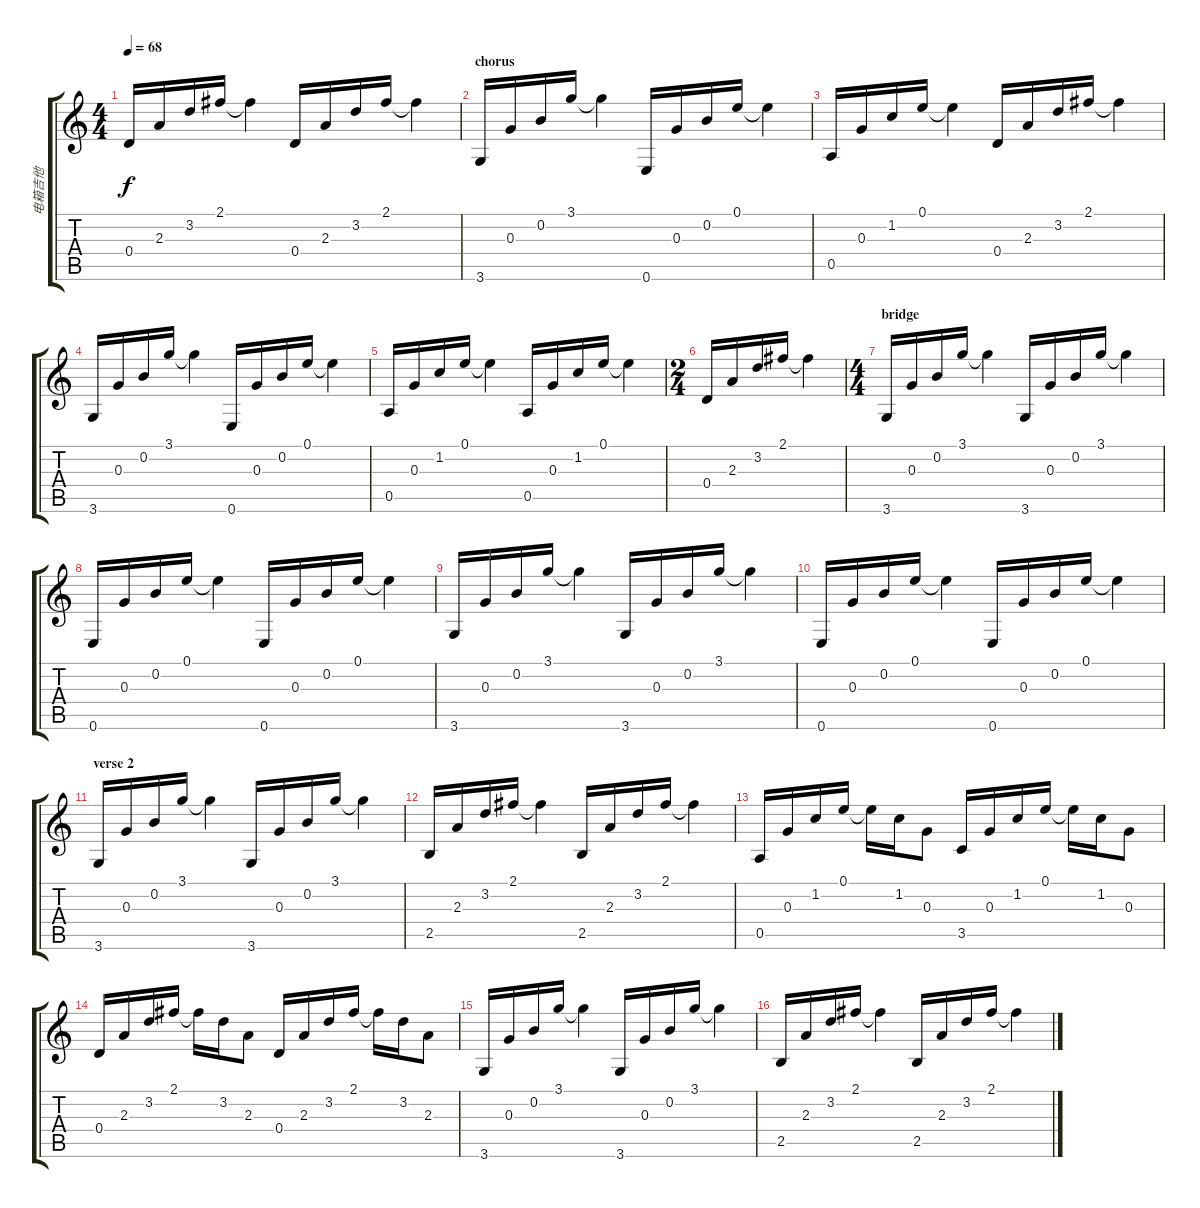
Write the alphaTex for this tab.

\track ("电箱吉他" "电箱吉他") {instrument acousticguitarsteel}
\staff {score tabs}
\tuning (E4 B3 G3 D3 A2 E2) {hide}
\ts (4 4)
\tempo 68
\clef g2
\ks c
0.4.16{dy f} 2.3.16 3.2.16 2.1.16 2.1{t}.4 0.4.16 2.3.16 3.2.16 2.1.16 2.1{t}.4 |
\section ("" "chorus")
3.6.16 0.3.16 0.2.16 3.1.16 3.1{t}.4 0.6.16 0.3.16 0.2.16 0.1.16 0.1{t}.4 |
0.5.16 0.3.16 1.2.16 0.1.16 0.1{t}.4 0.4.16 2.3.16 3.2.16 2.1.16 2.1{t}.4 |
3.6.16 0.3.16 0.2.16 3.1.16 3.1{t}.4 0.6.16 0.3.16 0.2.16 0.1.16 0.1{t}.4 |
0.5.16 0.3.16 1.2.16 0.1.16 0.1{t}.4 0.5.16 0.3.16 1.2.16 0.1.16 0.1{t}.4 |
\ts (2 4)
0.4.16 2.3.16 3.2.16 2.1.16 2.1{t}.4 |
\ts (4 4)
\section ("" "bridge")
3.6.16 0.3.16 0.2.16 3.1.16 3.1{t}.4 3.6.16 0.3.16 0.2.16 3.1.16 3.1{t}.4 |
0.6.16 0.3.16 0.2.16 0.1.16 0.1{t}.4 0.6.16 0.3.16 0.2.16 0.1.16 0.1{t}.4 |
3.6.16 0.3.16 0.2.16 3.1.16 3.1{t}.4 3.6.16 0.3.16 0.2.16 3.1.16 3.1{t}.4 |
0.6.16 0.3.16 0.2.16 0.1.16 0.1{t}.4 0.6.16 0.3.16 0.2.16 0.1.16 0.1{t}.4 |
\section ("" "verse 2")
3.6.16 0.3.16 0.2.16 3.1.16 3.1{t}.4 3.6.16 0.3.16 0.2.16 3.1.16 3.1{t}.4 |
2.5.16 2.3.16 3.2.16 2.1.16 2.1{t}.4 2.5.16 2.3.16 3.2.16 2.1.16 2.1{t}.4 |
0.5.16 0.3.16 1.2.16 0.1.16 0.1{t}.16 1.2.16 0.3.8 3.5.16 0.3.16 1.2.16 0.1.16 0.1{t}.16 1.2.16 0.3.8 |
0.4.16 2.3.16 3.2.16 2.1.16 2.1{t}.16 3.2.16 2.3.8 0.4.16 2.3.16 3.2.16 2.1.16 2.1{t}.16 3.2.16 2.3.8 |
3.6.16 0.3.16 0.2.16 3.1.16 3.1{t}.4 3.6.16 0.3.16 0.2.16 3.1.16 3.1{t}.4 |
2.5.16 2.3.16 3.2.16 2.1.16 2.1{t}.4 2.5.16 2.3.16 3.2.16 2.1.16 2.1{t}.4
